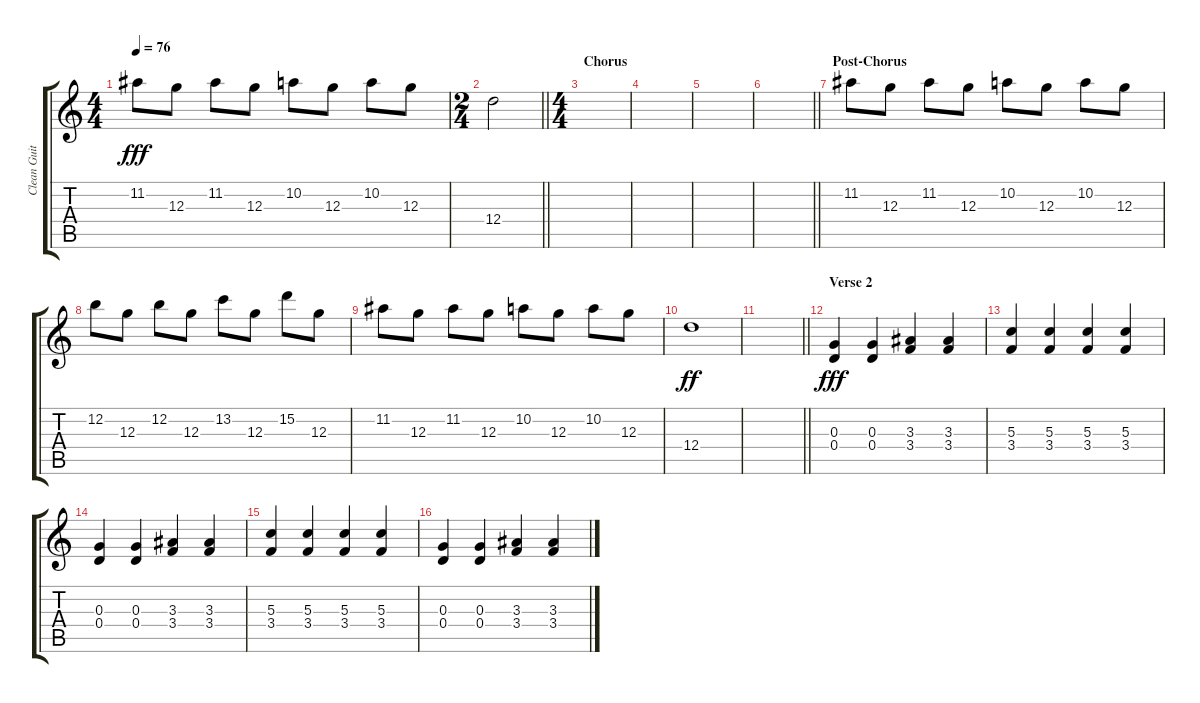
\track ("Clean Guitar" "Clean Guit") {instrument electricguitarclean}
\staff {score tabs}
\tuning (E4 B3 G3 D3 A2 D2) {hide}
\ts (4 4)
\tempo 76
\clef g2
\ks c
11.2.8{dy fff} 12.3.8 11.2.8 12.3.8 10.2.8 12.3.8 10.2.8 12.3.8 |
\ts (2 4)
\barLineRight lightlight
12.4.2 |
\ts (4 4)
\section ("" "Chorus")
|
|
|
\barLineRight lightlight
|
\section ("" "Post-Chorus")
11.2.8{instrument electricguitarclean} 12.3.8 11.2.8 12.3.8 10.2.8 12.3.8 10.2.8 12.3.8 |
12.2.8 12.3.8 12.2.8 12.3.8 13.2.8 12.3.8 15.2.8 12.3.8 |
11.2.8 12.3.8 11.2.8 12.3.8 10.2.8 12.3.8 10.2.8 12.3.8 |
12.4.1{dy ff} |
\barLineRight lightlight
|
\section ("" "Verse 2")
(0.3 0.4).4{dy fff instrument electricguitarclean} (0.3 0.4).4 (3.3 3.4).4 (3.3 3.4).4 |
(5.3 3.4).4 (5.3 3.4).4 (5.3 3.4).4 (5.3 3.4).4 |
(0.3 0.4).4 (0.3 0.4).4 (3.3 3.4).4 (3.3 3.4).4 |
(5.3 3.4).4 (5.3 3.4).4 (5.3 3.4).4 (5.3 3.4).4 |
(0.3 0.4).4 (0.3 0.4).4 (3.3 3.4).4 (3.3 3.4).4
